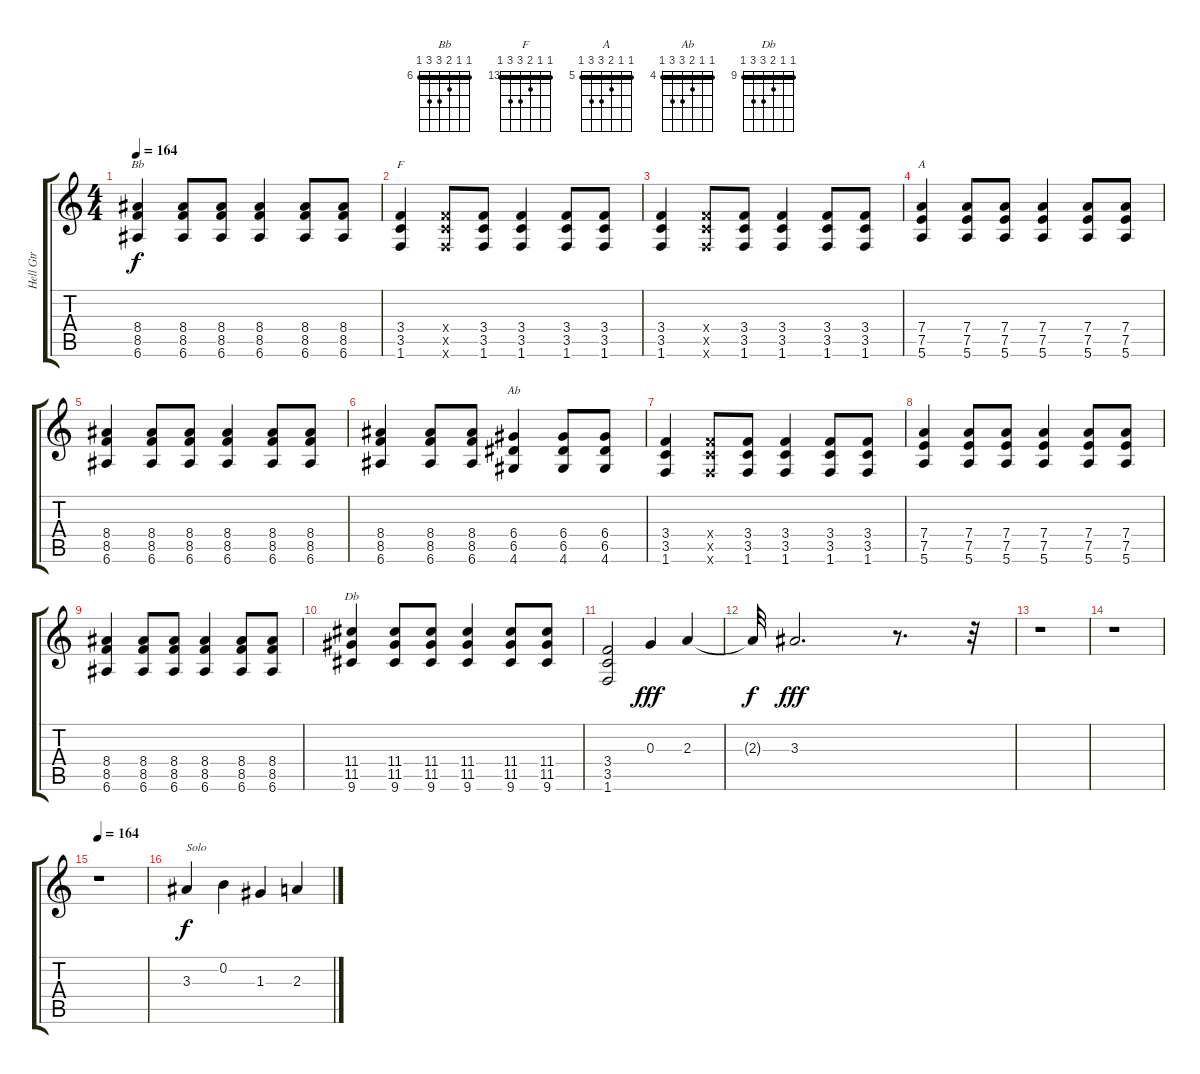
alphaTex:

\track ("Hell Gtr" "Hell Gtr") {instrument acousticguitarsteel}
\staff {score tabs}
\tuning (E4 B3 G3 D3 A2 E2) {hide}
\chord ("Bb" 6 6 7 8 8 6) {firstfret 6 barre 6}
\chord ("F" 13 13 14 15 15 13) {firstfret 13 barre 13}
\chord ("A" 5 5 6 7 7 5) {firstfret 5 barre 5}
\chord ("Ab" 4 4 5 6 6 4) {firstfret 4 barre 4}
\chord ("Db" 9 9 10 11 11 9) {firstfret 9 barre 9}
\ts (4 4)
\tempo 164
\clef g2
\ks c
(8.4 8.5 6.6).4{ch "Bb" dy f} (8.4 8.5 6.6).8 (8.4 8.5 6.6).8 (8.4 8.5 6.6).4 (8.4 8.5 6.6).8 (8.4 8.5 6.6).8 |
(3.4 3.5 1.6).4{ch "F"} (3.4{x} 3.5{x} 1.6{x}).8 (3.4 3.5 1.6).8 (3.4 3.5 1.6).4 (3.4 3.5 1.6).8 (3.4 3.5 1.6).8 |
(3.4 3.5 1.6).4 (3.4{x} 3.5{x} 1.6{x}).8 (3.4 3.5 1.6).8 (3.4 3.5 1.6).4 (3.4 3.5 1.6).8 (3.4 3.5 1.6).8 |
(7.4 7.5 5.6).4{ch "A"} (7.4 7.5 5.6).8 (7.4 7.5 5.6).8 (7.4 7.5 5.6).4 (7.4 7.5 5.6).8 (7.4 7.5 5.6).8 |
(8.4 8.5 6.6).4 (8.4 8.5 6.6).8 (8.4 8.5 6.6).8 (8.4 8.5 6.6).4 (8.4 8.5 6.6).8 (8.4 8.5 6.6).8 |
(8.4 8.5 6.6).4 (8.4 8.5 6.6).8 (8.4 8.5 6.6).8 (6.4 6.5 4.6).4{ch "Ab"} (6.4 6.5 4.6).8 (6.4 6.5 4.6).8 |
(3.4 3.5 1.6).4 (3.4{x} 3.5{x} 1.6{x}).8 (3.4 3.5 1.6).8 (3.4 3.5 1.6).4 (3.4 3.5 1.6).8 (3.4 3.5 1.6).8 |
(7.4 7.5 5.6).4 (7.4 7.5 5.6).8 (7.4 7.5 5.6).8 (7.4 7.5 5.6).4 (7.4 7.5 5.6).8 (7.4 7.5 5.6).8 |
(8.4 8.5 6.6).4 (8.4 8.5 6.6).8 (8.4 8.5 6.6).8 (8.4 8.5 6.6).4 (8.4 8.5 6.6).8 (8.4 8.5 6.6).8 |
(11.4 11.5 9.6).4{ch "Db"} (11.4 11.5 9.6).8 (11.4 11.5 9.6).8 (11.4 11.5 9.6).4 (11.4 11.5 9.6).8 (11.4 11.5 9.6).8 |
(3.4 3.5 1.6).2 0.3.4{dy fff} 2.3.4 |
2.3{t}.32{dy f} 3.3.2{d dy fff} r.8{d} r.32 |
r.1 |
r.1 |
\tempo 164
r.1 |
3.3.4{txt "Solo" dy f} 0.2.4 1.3.4 2.3.4
